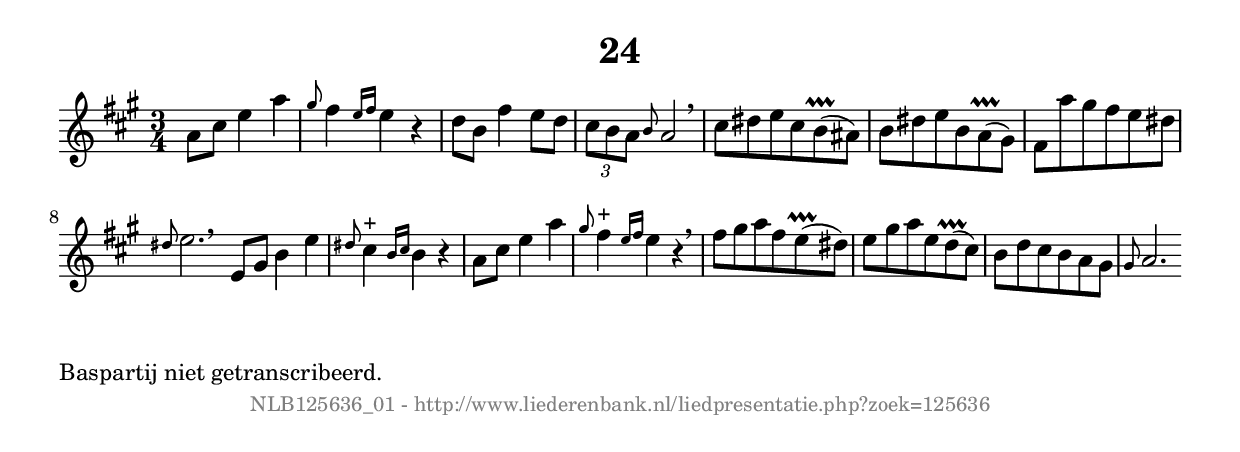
%
% produced by wce2krn 1.64 (7 June 2014)
%
\version"2.16"
#(append! paper-alist '(("long" . (cons (* 210 mm) (* 2000 mm)))))
#(set-default-paper-size "long")
sb = {\breathe}
mBreak = {\breathe }
bBreak = {\breathe }
x = {\once\override NoteHead #'style = #'cross }
gl=\glissando
itime={\override Staff.TimeSignature #'stencil = ##f }
ficta = {\once\set suggestAccidentals = ##t}
fine = {\once\override Score.RehearsalMark #'self-alignment-X = #1 \mark \markup {\italic{Fine}}}
dc = {\once\override Score.RehearsalMark #'self-alignment-X = #1 \mark \markup {\italic{D.C.}}}
dcf = {\once\override Score.RehearsalMark #'self-alignment-X = #1 \mark \markup {\italic{D.C. al Fine}}}
dcc = {\once\override Score.RehearsalMark #'self-alignment-X = #1 \mark \markup {\italic{D.C. al Coda}}}
ds = {\once\override Score.RehearsalMark #'self-alignment-X = #1 \mark \markup {\italic{D.S.}}}
dsf = {\once\override Score.RehearsalMark #'self-alignment-X = #1 \mark \markup {\italic{D.S. al Fine}}}
dsc = {\once\override Score.RehearsalMark #'self-alignment-X = #1 \mark \markup {\italic{D.S. al Coda}}}
pv = {\set Score.repeatCommands = #'((volta "1"))}
sv = {\set Score.repeatCommands = #'((volta "2"))}
tv = {\set Score.repeatCommands = #'((volta "3"))}
qv = {\set Score.repeatCommands = #'((volta "4"))}
xv = {\set Score.repeatCommands = #'((volta #f))}
\header{ tagline = ""
title = "24"
}
\score {{
\key a \major
\relative g'
{
\set melismaBusyProperties = #'()
\time 3/4
\tempo 4=120
\override Score.MetronomeMark #'transparent = ##t
\override Score.RehearsalMark #'break-visibility = #(vector #t #t #f)
a8 cis e4 a \grace {gis8} fis4 \grace {e16[ fis]} e4 r d8 b fis'4 e8 d \times 2/3 {cis b a} \grace {b} a2 \mBreak \bar "|"
cis8 dis e cis b( ^\prallprall ais) b dis e b a( ^\prallprall gis) fis a' gis fis e dis \grace {dis} e2. \bar ":|:" \bBreak
e,8 gis b4 e \grace {dis8} cis4^"+" \grace {b16[ cis]} b4 r a8 cis e4 a \grace {gis8} fis4^"+" \grace {e16[ fis]} e4 r \mBreak \bar "|"
fis8 gis a fis e( ^\prallprall dis) e gis a e d( ^\prallprall cis) b d cis b a gis \grace {gis} a2. \bar ":|:"
 }}
 \midi { }
 \layout {
            indent = 0.0\cm
}
}
\markup { \wordwrap-string #" 
Baspartij niet getranscribeerd.
"}
\markup { \vspace #0 } \markup { \with-color #grey \fill-line { \center-column { \smaller "NLB125636_01 - http://www.liederenbank.nl/liedpresentatie.php?zoek=125636" } } }
